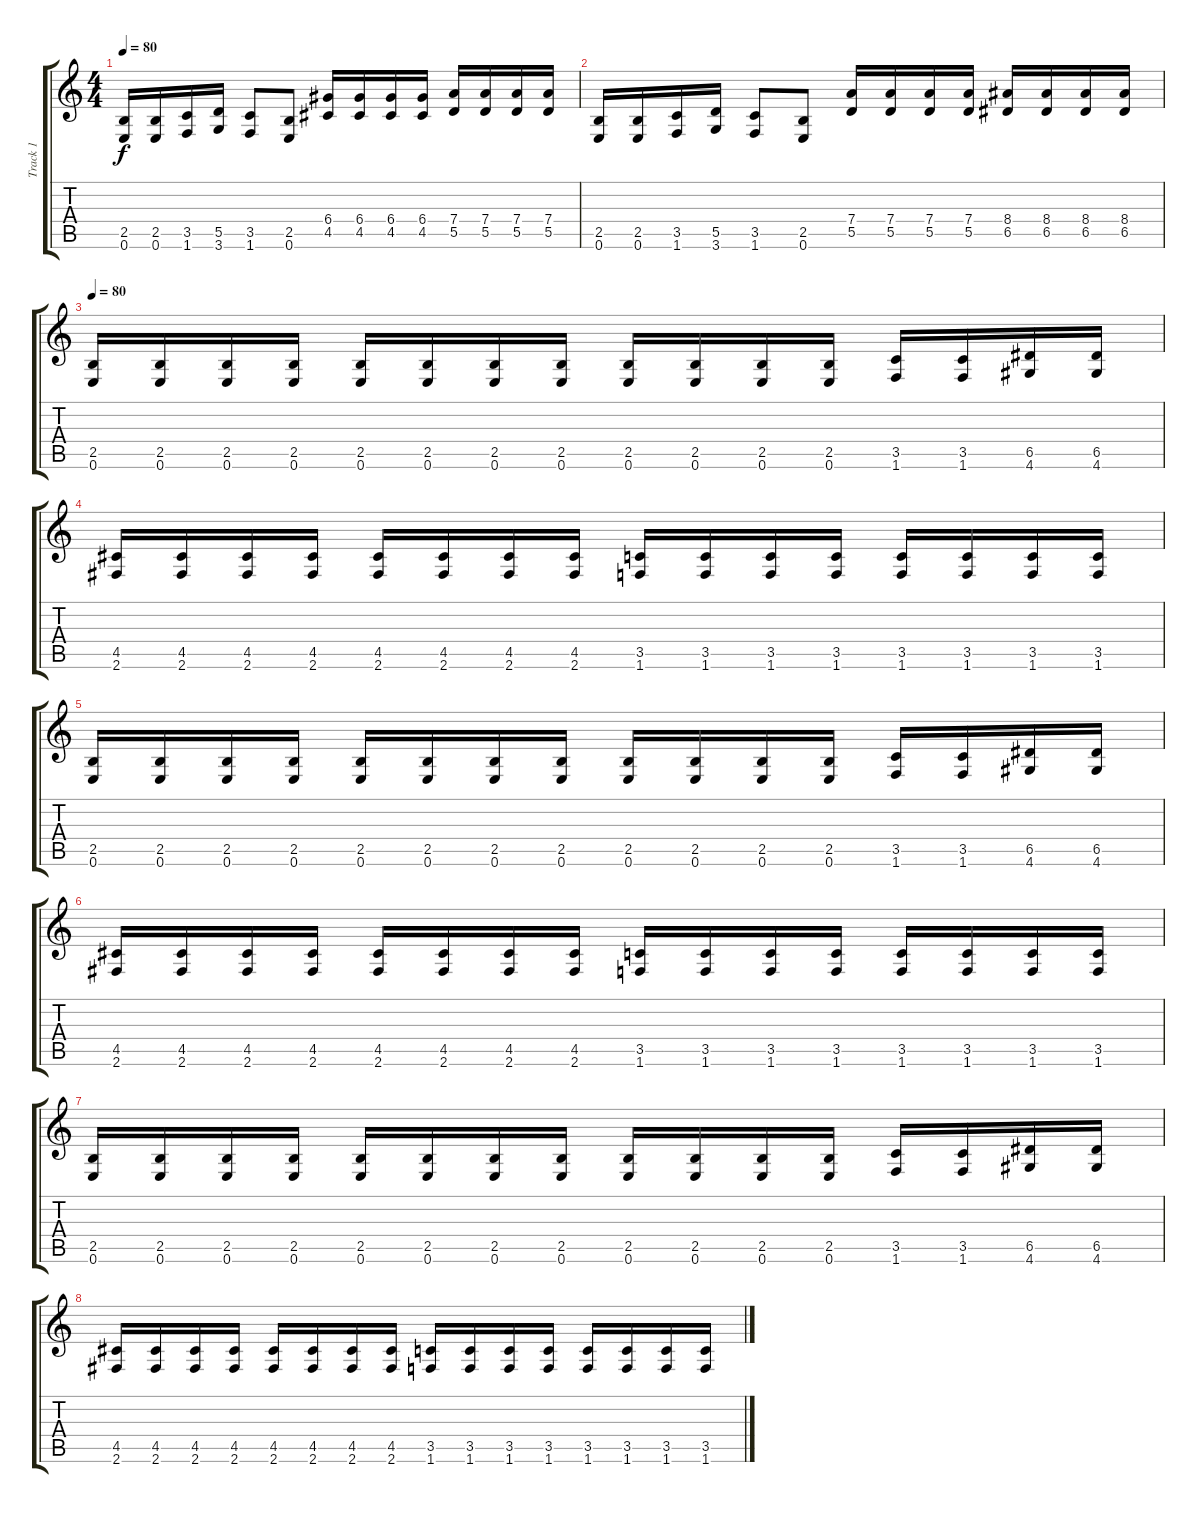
\track ("Track 1" "Track 1") {instrument distortionguitar}
\staff {score tabs}
\tuning (E4 B3 G3 D3 A2 E2) {hide}
\ts (4 4)
\tempo 80
\clef g2
\ks c
(2.5 0.6).16{dy f} (2.5 0.6).16 (3.5 1.6).16 (5.5 3.6).16 (3.5 1.6).8 (2.5 0.6).8 (6.4 4.5).16 (6.4 4.5).16 (6.4 4.5).16 (6.4 4.5).16 (7.4 5.5).16 (7.4 5.5).16 (7.4 5.5).16 (7.4 5.5).16 |
(2.5 0.6).16 (2.5 0.6).16 (3.5 1.6).16 (5.5 3.6).16 (3.5 1.6).8 (2.5 0.6).8 (7.4 5.5).16 (7.4 5.5).16 (7.4 5.5).16 (7.4 5.5).16 (8.4 6.5).16 (8.4 6.5).16 (8.4 6.5).16 (8.4 6.5).16 |
\tempo 80
(2.5 0.6).16 (2.5 0.6).16 (2.5 0.6).16 (2.5 0.6).16 (2.5 0.6).16 (2.5 0.6).16 (2.5 0.6).16 (2.5 0.6).16 (2.5 0.6).16 (2.5 0.6).16 (2.5 0.6).16 (2.5 0.6).16 (3.5 1.6).16 (3.5 1.6).16 (6.5 4.6).16 (6.5 4.6).16 |
(4.5 2.6).16 (4.5 2.6).16 (4.5 2.6).16 (4.5 2.6).16 (4.5 2.6).16 (4.5 2.6).16 (4.5 2.6).16 (4.5 2.6).16 (3.5 1.6).16 (3.5 1.6).16 (3.5 1.6).16 (3.5 1.6).16 (3.5 1.6).16 (3.5 1.6).16 (3.5 1.6).16 (3.5 1.6).16 |
(2.5 0.6).16 (2.5 0.6).16 (2.5 0.6).16 (2.5 0.6).16 (2.5 0.6).16 (2.5 0.6).16 (2.5 0.6).16 (2.5 0.6).16 (2.5 0.6).16 (2.5 0.6).16 (2.5 0.6).16 (2.5 0.6).16 (3.5 1.6).16 (3.5 1.6).16 (6.5 4.6).16 (6.5 4.6).16 |
(4.5 2.6).16 (4.5 2.6).16 (4.5 2.6).16 (4.5 2.6).16 (4.5 2.6).16 (4.5 2.6).16 (4.5 2.6).16 (4.5 2.6).16 (3.5 1.6).16 (3.5 1.6).16 (3.5 1.6).16 (3.5 1.6).16 (3.5 1.6).16 (3.5 1.6).16 (3.5 1.6).16 (3.5 1.6).16 |
(2.5 0.6).16 (2.5 0.6).16 (2.5 0.6).16 (2.5 0.6).16 (2.5 0.6).16 (2.5 0.6).16 (2.5 0.6).16 (2.5 0.6).16 (2.5 0.6).16 (2.5 0.6).16 (2.5 0.6).16 (2.5 0.6).16 (3.5 1.6).16 (3.5 1.6).16 (6.5 4.6).16 (6.5 4.6).16 |
(4.5 2.6).16 (4.5 2.6).16 (4.5 2.6).16 (4.5 2.6).16 (4.5 2.6).16 (4.5 2.6).16 (4.5 2.6).16 (4.5 2.6).16 (3.5 1.6).16 (3.5 1.6).16 (3.5 1.6).16 (3.5 1.6).16 (3.5 1.6).16 (3.5 1.6).16 (3.5 1.6).16 (3.5 1.6).16
